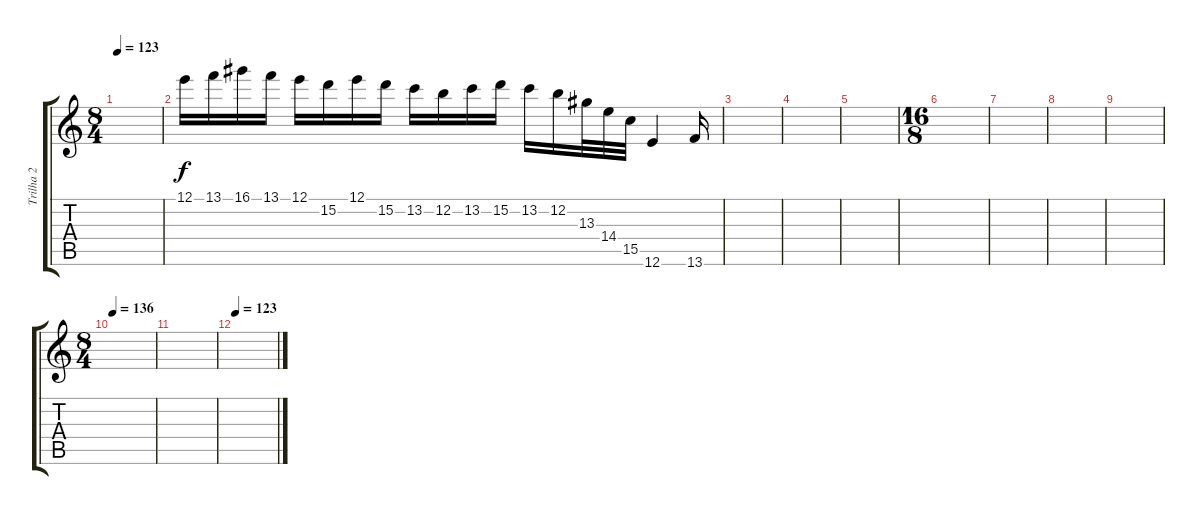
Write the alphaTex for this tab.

\track ("Trilha 2" "Trilha 2") {instrument acousticguitarnylon}
\staff {score tabs}
\tuning (E4 B3 G3 D3 A2 E2) {hide}
\ts (8 4)
\tempo 123
\clef g2
\ks c
|
12.1.16 13.1.16 16.1.16 13.1.16 12.1.16 15.2.16 12.1.16 15.2.16 13.2.16 12.2.16 13.2.16 15.2.16 13.2.16 12.2.16 13.3.32 14.4.32 15.5.32 12.6.4 13.6.16 |
|
|
|
\ts (16 8)
|
|
|
|
\ts (8 4)
\tempo 136
|
|
\tempo 123
